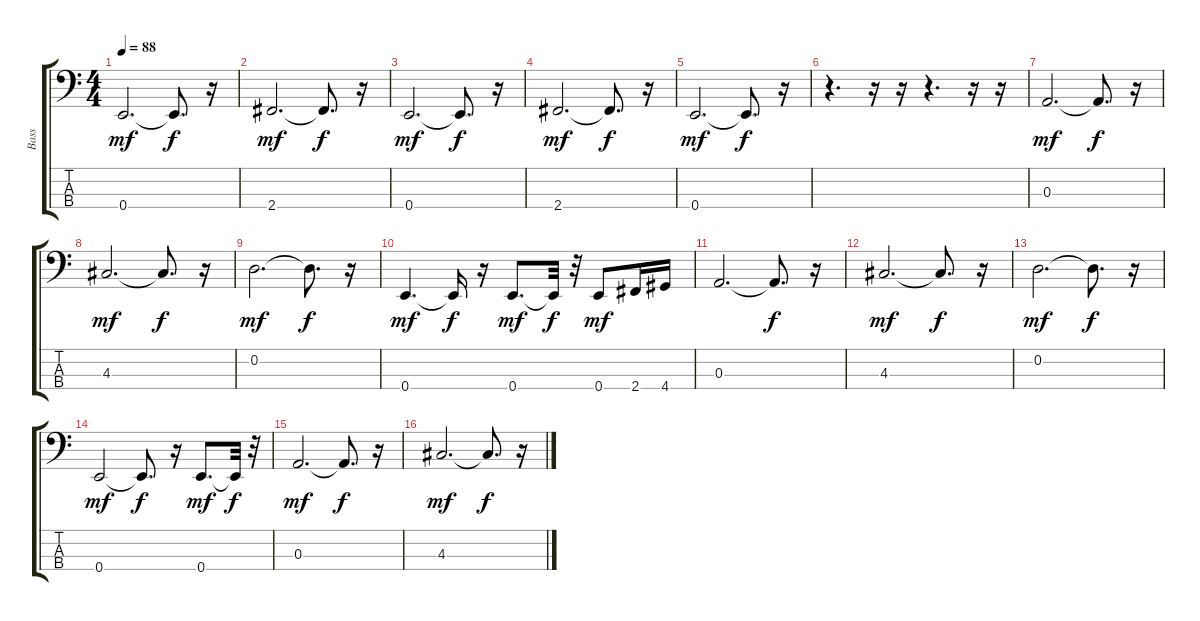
\track ("Bass" "Bass") {instrument electricbassfinger}
\staff {score tabs}
\tuning (G2 D2 A1 E1) {hide}
\ts (4 4)
\tempo 88
\clef f4
\ks c
0.4.2{d dy mf} 0.4{t}.8{d dy f} r.16 |
2.4.2{d dy mf} 2.4{t}.8{d dy f} r.16 |
0.4.2{d dy mf} 0.4{t}.8{d dy f} r.16 |
2.4.2{d dy mf} 2.4{t}.8{d dy f} r.16 |
0.4.2{d dy mf} 0.4{t}.8{d dy f} r.16 |
r.4{d} r.16 r.16 r.4{d} r.16 r.16 |
0.3.2{d dy mf} 0.3{t}.8{d dy f} r.16 |
4.3.2{d dy mf} 4.3{t}.8{d dy f} r.16 |
0.2.2{d dy mf} 0.2{t}.8{d dy f} r.16 |
0.4.4{d dy mf} 0.4{t}.16{dy f} r.16 0.4.8{d dy mf} 0.4{t}.32{dy f} r.32 0.4.8{dy mf} 2.4.16 4.4.16 |
0.3.2{d} 0.3{t}.8{d dy f} r.16 |
4.3.2{d dy mf} 4.3{t}.8{d dy f} r.16 |
0.2.2{d dy mf} 0.2{t}.8{d dy f} r.16 |
0.4.2{dy mf} 0.4{t}.8{d dy f} r.16 0.4.8{d dy mf} 0.4{t}.32{dy f} r.32 |
0.3.2{d dy mf} 0.3{t}.8{d dy f} r.16 |
4.3.2{d dy mf} 4.3{t}.8{d dy f} r.16
